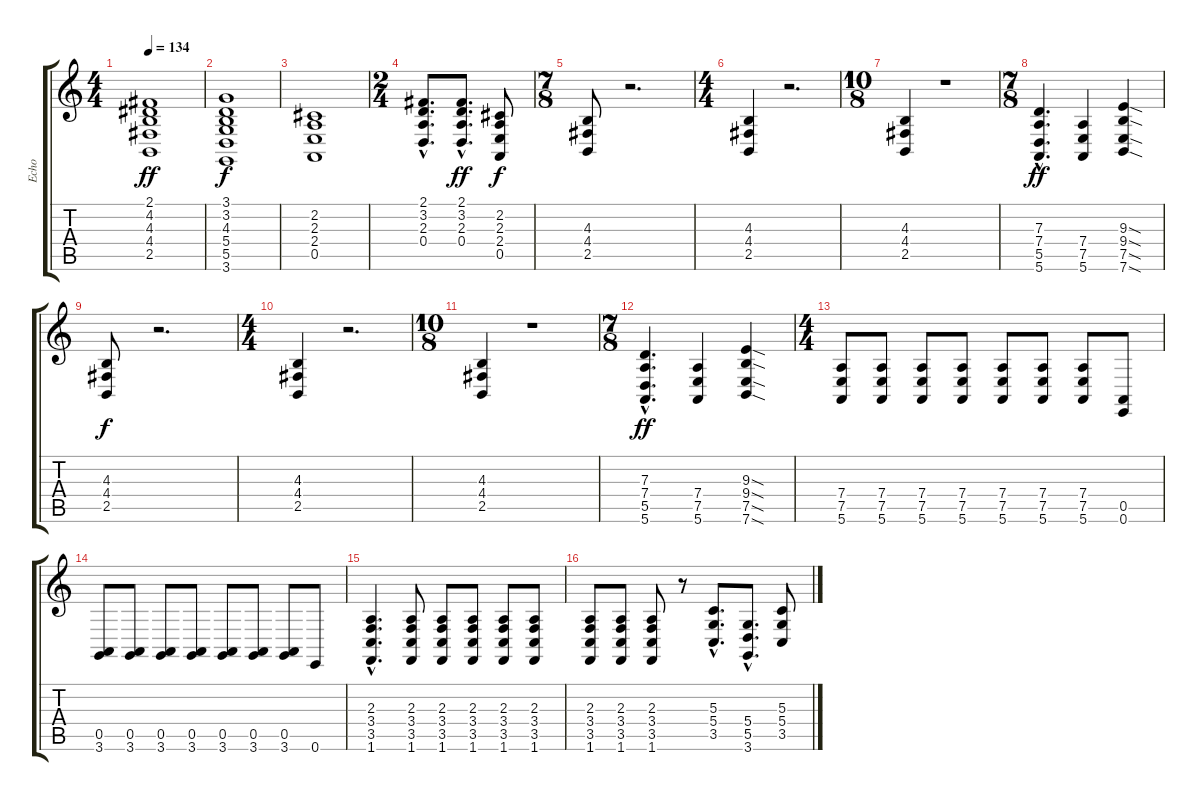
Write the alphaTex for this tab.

\track ("Echo" "Echo") {instrument pad5bowed}
\staff {score tabs}
\tuning (E4 B3 G3 D3 A2 E2) {hide}
\ts (4 4)
\tempo 134
\clef g2
\ks c
(2.1 4.2 4.3 4.4 2.5).1{dy ff} |
(3.1 3.2 4.3 5.4 5.5 3.6).1{dy f} |
(2.2 2.3 2.4 0.5).1 |
\ts (2 4)
(2.1{hac} 3.2{hac} 2.3{hac} 0.4{hac}).8{d} (2.1{hac} 3.2{hac} 2.3{hac} 0.4{hac}).8{d dy ff} (2.2 2.3 2.4 0.5).8{dy f} |
\ts (7 8)
(4.3 4.4 2.5).8 r.2{d} |
\ts (4 4)
(4.3 4.4 2.5).4 r.2{d} |
\ts (10 8)
(4.3 4.4 2.5).4 r.1 |
\ts (7 8)
(7.3{hac} 7.4{hac} 5.5{hac} 5.6{hac}).4{d dy ff} (7.4 7.5 5.6).4 (9.3{sod} 9.4{sod} 7.5{sod} 7.6{sod}).4 |
(4.3 4.4 2.5).8{dy f} r.2{d} |
\ts (4 4)
(4.3 4.4 2.5).4 r.2{d} |
\ts (10 8)
(4.3 4.4 2.5).4 r.1 |
\ts (7 8)
(7.3{hac} 7.4{hac} 5.5{hac} 5.6{hac}).4{d dy ff} (7.4 7.5 5.6).4 (9.3{sod} 9.4{sod} 7.5{sod} 7.6{sod}).4 |
\ts (4 4)
(7.4 7.5 5.6).8 (7.4 7.5 5.6).8 (7.4 7.5 5.6).8 (7.4 7.5 5.6).8 (7.4 7.5 5.6).8 (7.4 7.5 5.6).8 (7.4 7.5 5.6).8 (0.5 0.6).8 |
(0.5 3.6).8 (0.5 3.6).8 (0.5 3.6).8 (0.5 3.6).8 (0.5 3.6).8 (0.5 3.6).8 (0.5 3.6).8 0.6.8 |
(2.3{hac} 3.4{hac} 3.5{hac} 1.6{hac}).4{d} (2.3 3.4 3.5 1.6).8 (2.3 3.4 3.5 1.6).8 (2.3 3.4 3.5 1.6).8 (2.3 3.4 3.5 1.6).8 (2.3 3.4 3.5 1.6).8 |
(2.3 3.4 3.5 1.6).8 (2.3 3.4 3.5 1.6).8 (2.3 3.4 3.5 1.6).8 r.8 (5.3{hac} 5.4{hac} 3.5{hac}).8{d} (5.4{hac} 5.5{hac} 3.6{hac}).8{d} (5.3 5.4 3.5).8
